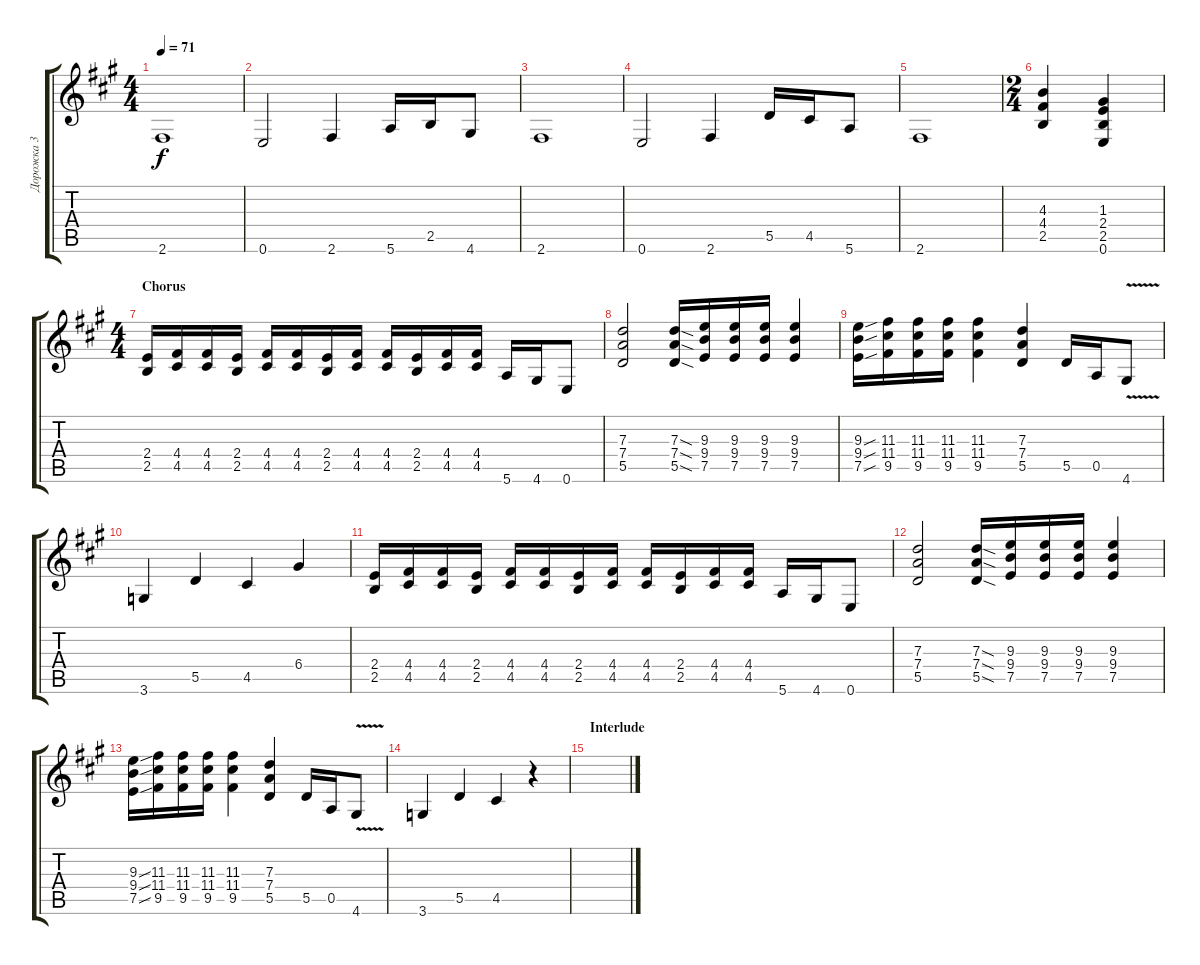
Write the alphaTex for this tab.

\track ("Дорожка 3" "Дорожка 3") {instrument distortionguitar}
\staff {score tabs}
\tuning (E4 B3 G3 D3 A2 E2) {hide}
\ts (4 4)
\tempo 71
\clef g2
\ks f#minor
2.6.1{dy f} |
0.6.2 2.6.4 5.6.16 2.5.16 4.6.8 |
2.6.1 |
0.6.2 2.6.4 5.5.16 4.5.16 5.6.8 |
2.6.1 |
\ts (2 4)
(4.3 4.4 2.5).4 (1.3 2.4 2.5 0.6).4 |
\ts (4 4)
\section ("" "Chorus")
(2.4 2.5).16 (4.4 4.5).16 (4.4 4.5).16 (2.4 2.5).16 (4.4 4.5).16 (4.4 4.5).16 (2.4 2.5).16 (4.4 4.5).16 (4.4 4.5).16 (2.4 2.5).16 (4.4 4.5).16 (4.4 4.5).16 5.6.16 4.6.16 0.6.8 |
(7.3 7.4 5.5).2 (7.3{sod} 7.4{sod} 5.5{sod}).16 (9.3 9.4 7.5).16 (9.3 9.4 7.5).16 (9.3 9.4 7.5).16 (9.3 9.4 7.5).4 |
(9.3{sou} 9.4{sou} 7.5{sou}).16 (11.3 11.4 9.5).16 (11.3 11.4 9.5).16 (11.3 11.4 9.5).16 (11.3 11.4 9.5).4 (7.3 7.4 5.5).4 5.5.16 0.5.16 4.6{v}.8 |
3.6.4 5.5.4 4.5.4 6.4.4 |
(2.4 2.5).16 (4.4 4.5).16 (4.4 4.5).16 (2.4 2.5).16 (4.4 4.5).16 (4.4 4.5).16 (2.4 2.5).16 (4.4 4.5).16 (4.4 4.5).16 (2.4 2.5).16 (4.4 4.5).16 (4.4 4.5).16 5.6.16 4.6.16 0.6.8 |
(7.3 7.4 5.5).2 (7.3{sod} 7.4{sod} 5.5{sod}).16 (9.3 9.4 7.5).16 (9.3 9.4 7.5).16 (9.3 9.4 7.5).16 (9.3 9.4 7.5).4 |
(9.3{sou} 9.4{sou} 7.5{sou}).16 (11.3 11.4 9.5).16 (11.3 11.4 9.5).16 (11.3 11.4 9.5).16 (11.3 11.4 9.5).4 (7.3 7.4 5.5).4 5.5.16 0.5.16 4.6{v}.8 |
3.6.4 5.5.4 4.5.4 r.4 |
\section ("" "Interlude")
